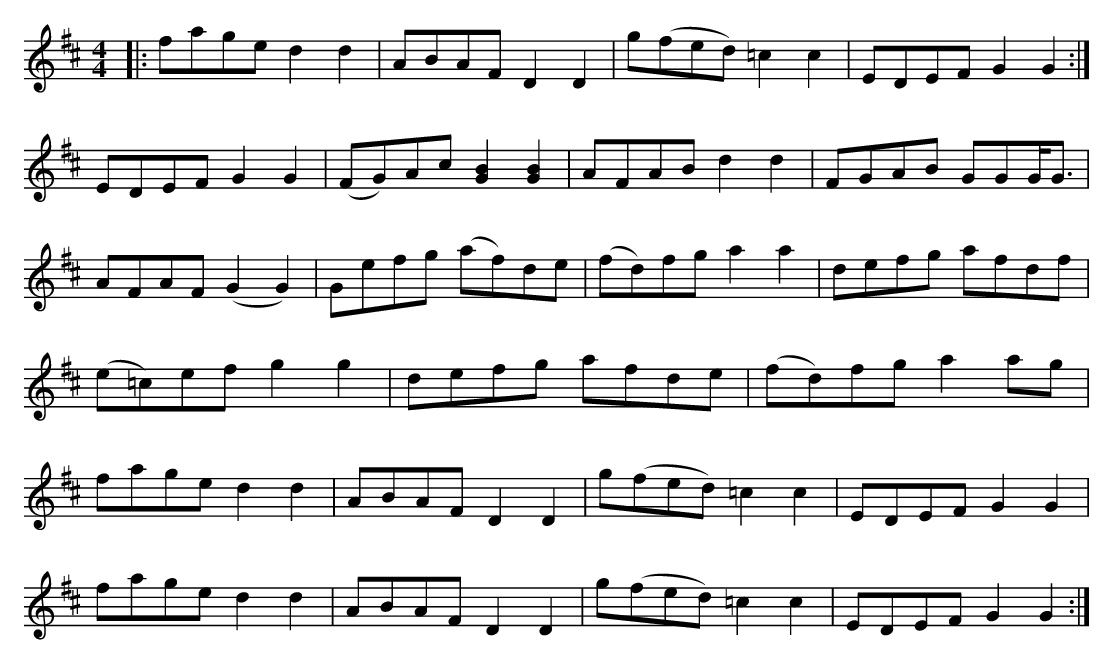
X:1
M:4/4
K:D
|:fage d2 d2|ABAF D2 D2|g(fed) =c2 c2|EDEF G2 G2:|
EDEF G2 G2|(FG)Ac [G2B2] [G2B2]|AFAB d2 d2|FGAB GGG<G|
AFAF (G2 G2)|Gefg (af)de|(fd)fg a2 a2|defg afdf|
(e=c)ef g2 g2|defg afde|(fd)fg a2 ag|
fage d2 d2|ABAF D2 D2|g(fed) =c2 c2|EDEF G2 G2|
fage d2 d2|ABAF D2 D2|g(fed) =c2 c2|EDEF G2 G2:|
